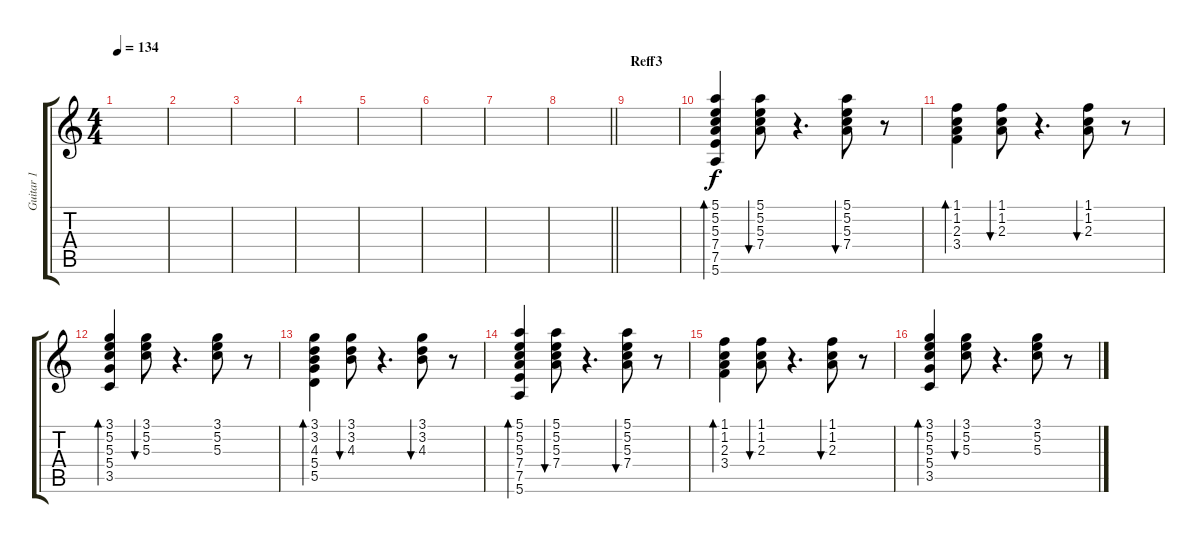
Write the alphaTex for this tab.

\track ("Guitar 1" "Guitar 1") {instrument overdrivenguitar}
\staff {score tabs}
\tuning (E4 B3 G3 D3 A2 E2) {hide}
\ts (4 4)
\tempo 134
\clef g2
\ks c
|
|
|
|
|
|
|
\barLineRight lightlight
|
\section ("" "Reff3")
|
(5.1 5.2 5.3 7.4 7.5 5.6).4{bd 120} (5.1 5.2 5.3 7.4).8{bu 30} r.4{d} (5.1 5.2 5.3 7.4).8{bu 30} r.8 |
(1.1 1.2 2.3 3.4).4{bd 120} (1.1 1.2 2.3).8{bu 30} r.4{d} (1.1 1.2 2.3).8{bu 30} r.8 |
(3.1 5.2 5.3 5.4 3.5).4{bd 120} (3.1 5.2 5.3).8{bu 30} r.4{d} (3.1 5.2 5.3).8 r.8 |
(3.1 3.2 4.3 5.4 5.5).4{bd 120} (3.1 3.2 4.3).8{bu 30} r.4{d} (3.1 3.2 4.3).8{bu 30} r.8 |
(5.1 5.2 5.3 7.4 7.5 5.6).4{bd 120} (5.1 5.2 5.3 7.4).8{bu 30} r.4{d} (5.1 5.2 5.3 7.4).8{bu 30} r.8 |
(1.1 1.2 2.3 3.4).4{bd 120} (1.1 1.2 2.3).8{bu 30} r.4{d} (1.1 1.2 2.3).8{bu 30} r.8 |
(3.1 5.2 5.3 5.4 3.5).4{bd 120} (3.1 5.2 5.3).8{bu 30} r.4{d} (3.1 5.2 5.3).8 r.8
